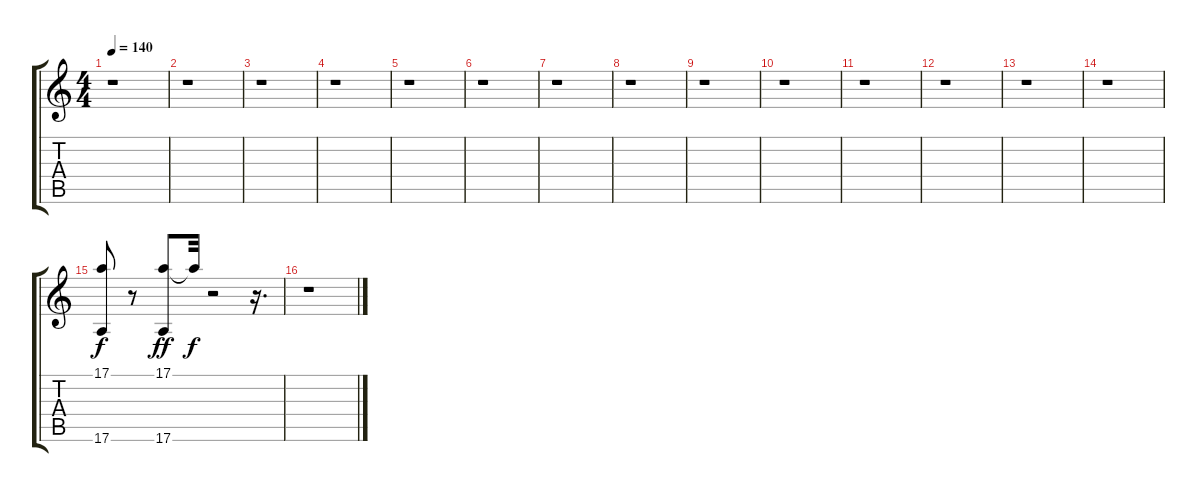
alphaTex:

\track "" {instrument orchestrahit}
\staff {score tabs}
\tuning (E4 B3 G3 D3 A2 E2) {hide}
\ts (4 4)
\tempo 140
\clef g2
\ks c
r.1{dy ff} |
r.1 |
r.1 |
r.1 |
r.1 |
r.1 |
r.1 |
r.1 |
r.1 |
r.1 |
r.1 |
r.1 |
r.1 |
r.1 |
(17.1 17.6).8{dy f} r.8 (17.1 17.6).8{dy ff} 17.1{t}.32{dy f} r.2 r.16{d} |
r.1
